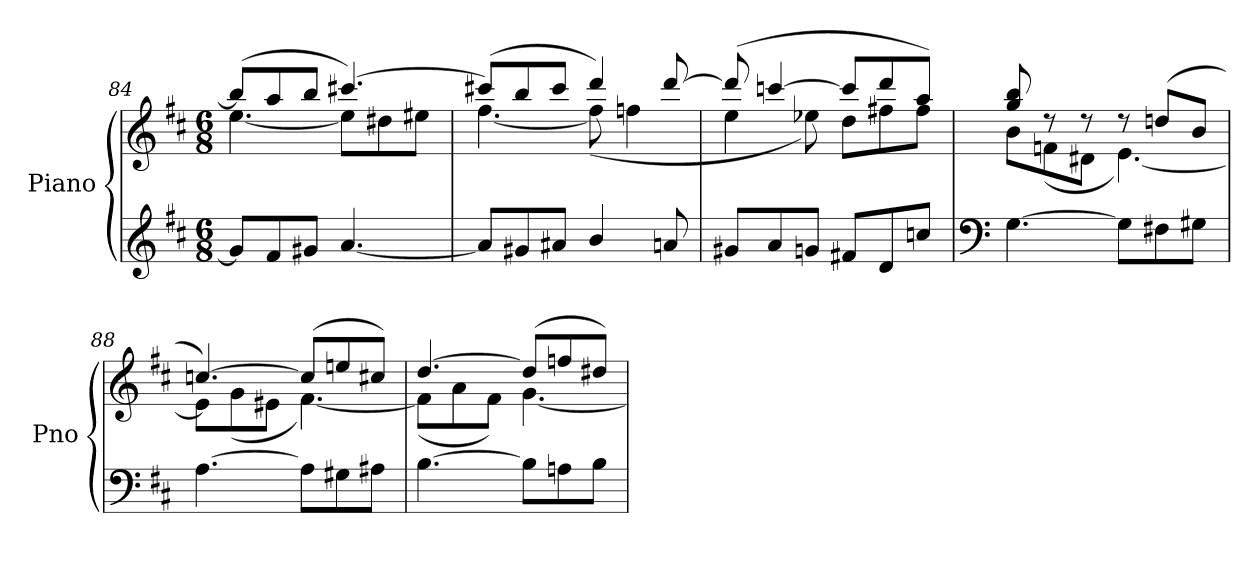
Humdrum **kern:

**kern	**kern
*part1	*part1
*staff2	*staff1
*I"Piano	*
*I'Pno	*
!!LO:PB:g=z
*clefG2	*clefG2
*k[f#c#]	*k[f#c#]
*M6/8	*M6/8
=84	=84
*	*^
8g/L]	(8bb/L]	[4.ee\
8f#/	8aa/	.
8g#X/J	8bb/J	.
[4.a/	[4.ccc#X/)	8ee\L]
.	.	8dd#X\
.	.	8ee#X\J
=85	=85	=85
8a/L]	(8ccc#X/L]	[4.ff#\
8g#X/	8bb/	.
8a#X/J	8ccc#/J	.
4b/	4ddd/)	(8ff#\]
.	.	4ffn\
8an/	[8ddd/	.
=86	=86	=86
8g#X/L	(8ddd/]	4ee\
8a/	[4cccn/	.
8gn/J	.	8ee-X\)
8f#X/L	8ccc/L]	8dd\L
8d/	8ddd/	8ff#X\
8ccn/J	8aa/J)	8ff#\J
=87	=87	=87
*clefF4	*	*
[4.G\	8gg/ 8bb/	8b\L
.	8rdd	(8fn\
.	8rdd	8d#X\J
8G\L]	8rdd	[4.e\)
8F#X\	(8ddn/L	.
8G#X\J	8b/J	.
!!LO:LB:g=z	!!
=88	=88	=88
[4.A\	[4.ccn/)	8e\L]
.	.	(8g\
.	.	8e#X\J
8A\L]	(8cc/L]	[4.f#\)
8G#X\	8een/	.
8A#X\J	8cc#X/J)	.
=89	=89	=89
[4.B\	[4.dd/	(8f#\L]
.	.	8a\
.	.	8f#\J)
8B\L]	(8dd/L]	[4.g\
8An\	8ffn/	.
8B\J	8dd#X/J)	.
*	*v	*v
=	=
*-	*-
